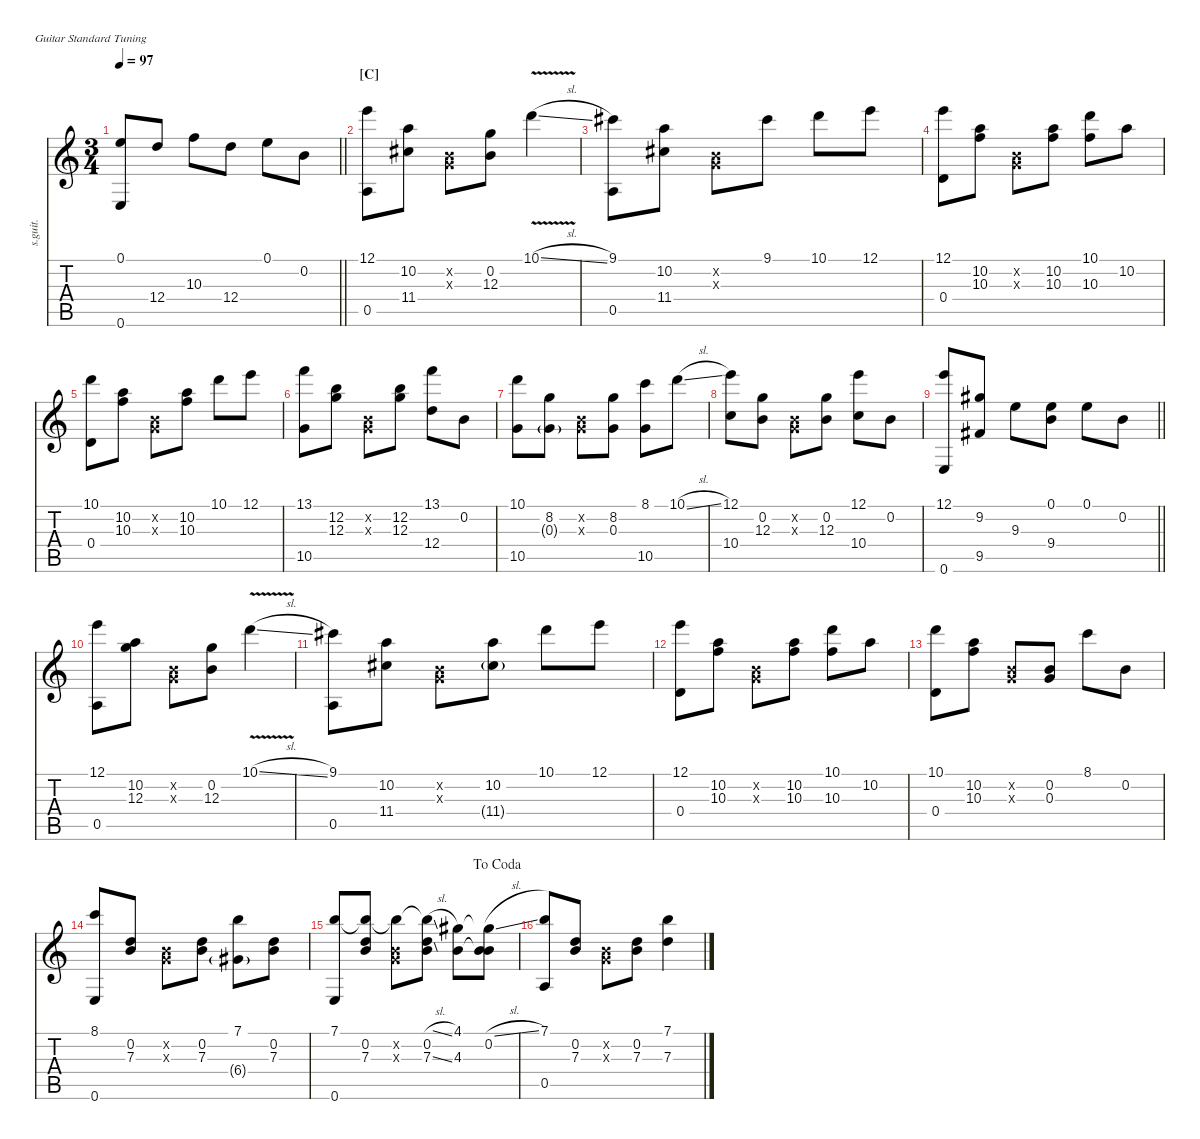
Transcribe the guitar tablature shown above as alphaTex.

\defaultSystemsLayout 4
\hideDynamics
\bracketExtendMode nobrackets
\otherSystemsTrackNameOrientation horizontal
\track ("音轨 1" "s.guit.") {instrument acousticguitarsteel}
\staff {score tabs}
\tuning (E4 B3 G3 D3 A2 E2)
\ts (3 4)
\tempo 97
\clef g2
\barLineRight lightlight
\ks c
(0.1 0.6).8{dy f} 12.4.8 10.3.8 12.4.8 0.1.8 0.2.8 |
\section ("C" "")
(12.1 0.5).8 (10.2 11.4).8 (0.2{x} 0.3{x}).8 (0.2 12.3).8 10.1{v sl}.4 |
(9.1 0.5).8 (10.2 11.4).8 (0.2{x} 0.3{x}).8 9.1.8 10.1.8 12.1.8 |
(12.1 0.4).8 (10.2 10.3).8 (0.2{x} 0.3{x}).8 (10.2 10.3).8 (10.1 10.3).8 10.2.8 |
(10.1 0.4).8 (10.2 10.3).8 (0.2{x} 0.3{x}).8 (10.2 10.3).8 10.1.8 12.1.8 |
(13.1 10.5).8 (12.2 12.3).8 (0.2{x} 0.3{x}).8 (12.2 12.3).8 (13.1 12.4).8 0.2.8 |
(10.1 10.5).8 (8.2 0.3{g}).8 (0.2{x} 0.3{x}).8 (8.2 0.3).8 (8.1 10.5).8 10.1{sl}.8 |
(12.1 10.4).8 (0.2 12.3).8 (0.2{x} 0.3{x}).8 (0.2 12.3).8 (12.1 10.4).8 0.2.8 |
\barLineRight lightlight
(12.1 0.6).8 (9.2 9.5).8 9.3.8 (0.1 9.4).8 0.1.8 0.2.8 |
(12.1 0.5).8 (10.2 12.3).8 (0.2{x} 0.3{x}).8 (0.2 12.3).8 10.1{v sl}.4 |
(9.1 0.5).8 (10.2 11.4).8 (0.2{x} 0.3{x}).8 (10.2 11.4{g}).8 10.1.8 12.1.8 |
(12.1 0.4).8 (10.2 10.3).8 (0.2{x} 0.3{x}).8 (10.2 10.3).8 (10.1 10.3).8 10.2.8 |
(10.1 0.4).8 (10.2 10.3).8 (0.3{x} 0.2{x}).8 (0.2 0.3).8 8.1.8 0.2.8 |
(8.1 0.6).8 (0.2 7.3).8 (0.2{x} 0.3{x}).8 (0.2 7.3).8 (7.1 6.4{g}).8 (0.2 7.3).8 |
\jump dacoda
(7.1 0.6).8 (0.2 7.3 7.1{t}).8 (0.3{x} 0.2{x} 7.1{t}).8 (0.2 7.3{sl} 7.1{sl t}).8 (4.1 4.3).8 (0.2 4.1{sl t} 4.3{t}).8 |
(7.1 0.5).8 (0.2 7.3).8 (0.2{x} 0.3{x}).8 (0.2 7.3).8 (7.1{sl} 7.3).4
